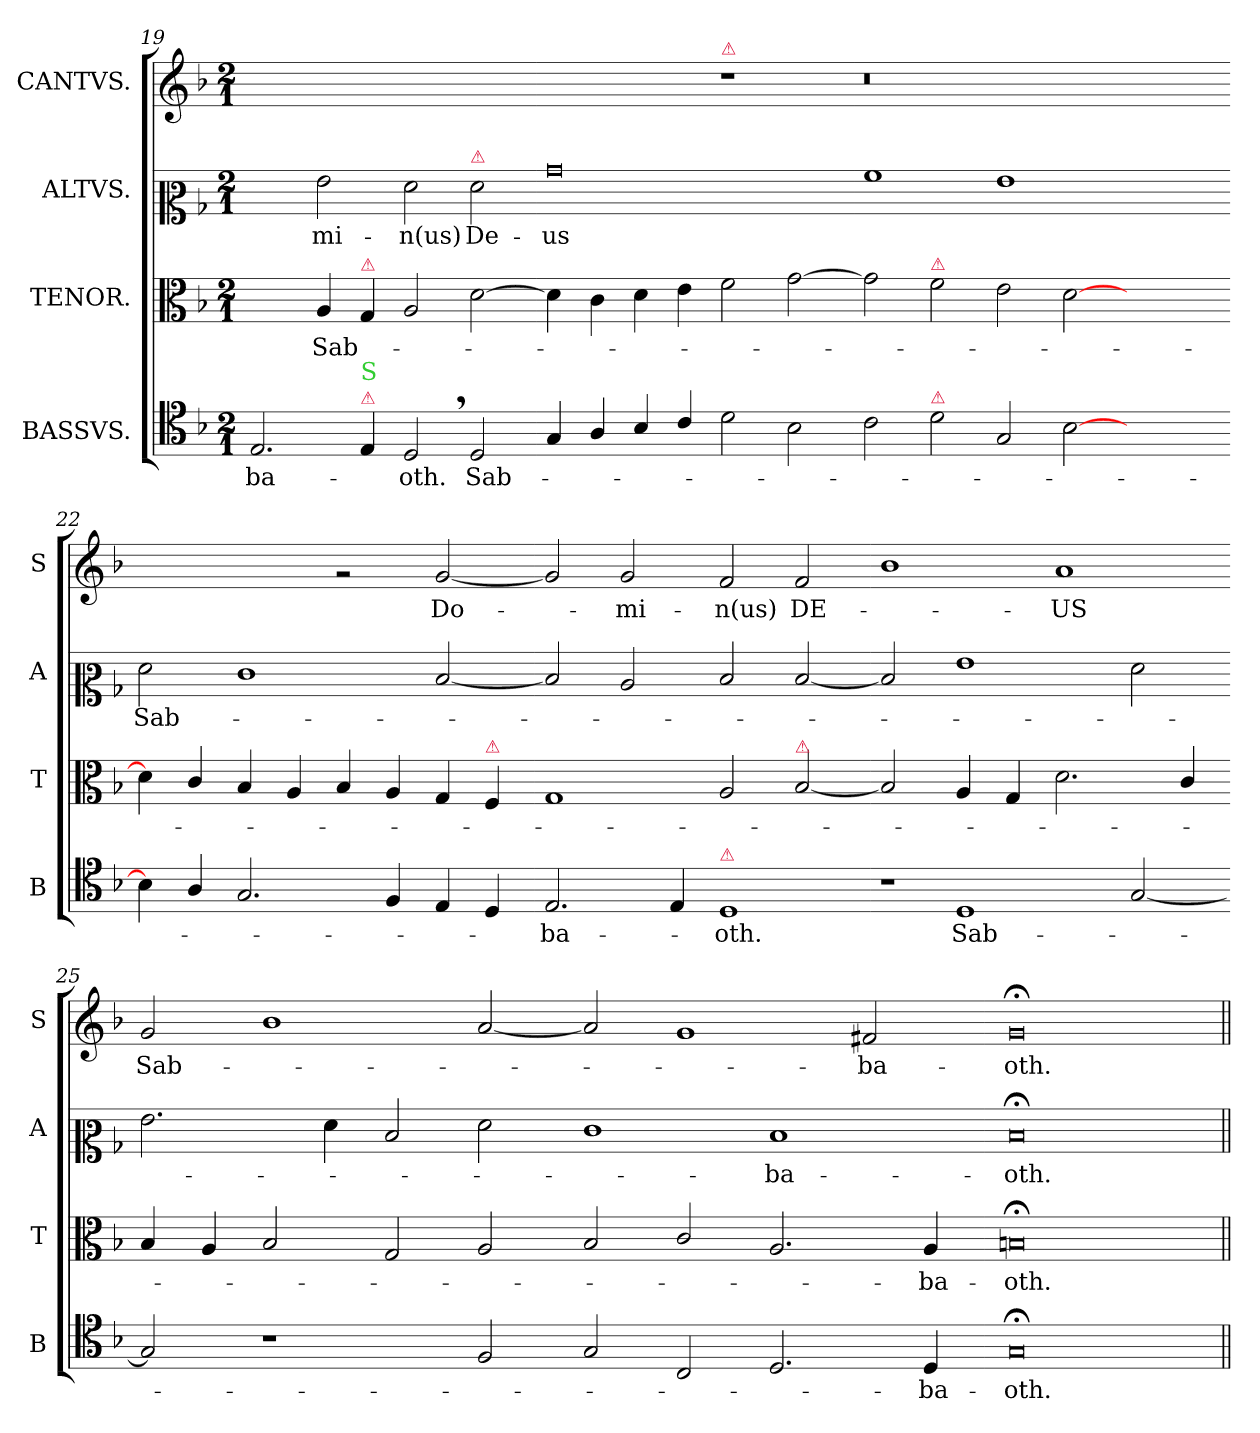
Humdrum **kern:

**kern	**text	**kern	**text	**kern	**text	**kern	**text
*part4	*part4	*part3	*part3	*part2	*part2	*part1	*part1
*staff4	*staff4	*staff3	*staff3	*staff2	*staff2	*staff1	*staff1
*I"BASSVS.	*	*I"TENOR.	*	*I"ALTVS.	*	*I"CANTVS.	*
*I'B	*	*I'T	*	*I'A	*	*I'S	*
*clefC4	*	*clefC3	*	*clefC2	*	*clefG2	*
*k[b-]	*	*k[b-]	*	*k[b-]	*	*k[b-]	*
*M2/1	*	*M2/1	*	*M2/1	*	*M2/1	*
=19	=19	=19	=19	=19	=19	=19	=19
2.E/	-ba-	2ryy	.	2ryy	.	0ryy	.
.	.	4A/	Sab-	2g\	-mi-	.	.
!	!	!LO:TX:a:color=crimson:t=⚠	!	!	!	!	!
!LO:TX:a:color=crimson:t=⚠	!	!	!	!	!	!	!
!LO:TX:a:color=limegreen:t=S	!	!	!	!	!	!	!
4E/	.	4G/	.	.	.	.	.
2D,/	-oth.	2A/	.	2f\	-n(us)	.	.
!	!	!	!	!LO:TX:a:color=crimson:t=⚠	!	!	!
2D/	Sab-	[2d\	.	2f\	De-	.	.
=20-	=20-	=20-	=20-	=20-	=20-	=20-	=20-
4G/	.	4d\]	.	0b-	-us	1ryy	.
4A/	.	4c\	.	.	.	.	.
4B-/	.	4d\	.	.	.	.	.
4c/	.	4e\	.	.	.	.	.
!	!	!	!	!	!	!LO:TX:a:color=crimson:t=⚠	!
2d\	.	2f\	.	.	.	1r	.
2B-\	.	[2g\	.	.	.	.	.
=21-	=21-	=21-	=21-	=21-	=21-	=21-	=21-
2c\	.	2g\]	.	1a	.	0.r	.
!	!	!LO:TX:a:color=crimson:t=⚠	!	!	!	!	!
!LO:TX:a:color=crimson:t=⚠	!	!	!	!	!	!	!
2d\	.	2f\	.	.	.	.	.
2G/	.	2e\	.	1g	.	.	.
[2B-\	.	[2d\	.	.	.	.	.
1ryy	.	1ryy	.	1ryy	.	.	.
=22-	=22-	=22-	=22-	=22-	=22-	=22-	=22-
4B-\]	.	4d\]	.	2f\	Sab-	1ryy	.
4A/	.	4c/	.	.	.	.	.
2.G/	.	4B-/	.	1e	.	.	.
.	.	4A/	.	.	.	.	.
.	.	4B-/	.	.	.	2rg	.
4F/	.	4A/	.	.	.	.	.
4E/	.	4G/	.	[2d/	.	[2g/	Do-
!	!	!LO:TX:a:color=crimson:t=⚠	!	!	!	!	!
4D/	.	4F/	.	.	.	.	.
=23-	=23-	=23-	=23-	=23-	=23-	=23-	=23-
2.E/	-ba-	1G	.	2d/]	.	2g/]	.
.	.	.	.	2c/	.	2g/	-mi-
4E/	.	.	.	.	.	.	.
!LO:TX:a:color=crimson:t=⚠	!	!	!	!	!	!	!
1D	-oth.	2A/	.	2d/	.	2f/	-n(us)
!	!	!LO:TX:a:color=crimson:t=⚠	!	!	!	!	!
.	.	[2B-/	.	[2d/	.	2f/	DE-
=24-	=24-	=24-	=24-	=24-	=24-	=24-	=24-
!LO:N:vis=1	!	!	!	!	!	!	!
2r	.	2B-/]	.	2d/]	.	1b-	.
1D	Sab-	4A/	.	1g	.	.	.
.	.	4G/	.	.	.	.	.
.	.	2.d\	.	.	.	1a	-US
[2G/	.	.	.	2f\	.	.	.
.	.	4c/	.	.	.	.	.
=25-	=25-	=25-	=25-	=25-	=25-	=25-	=25-
2G/]	.	4B-/	.	2.g\	.	2g/	Sab-
.	.	4A/	.	.	.	.	.
1r	.	2B-/	.	.	.	1b-	.
.	.	.	.	4f\	.	.	.
.	.	2G/	.	2d/	.	.	.
2F/	.	2A/	.	2f\	.	[2a/	.
=26-	=26-	=26-	=26-	=26-	=26-	=26-	=26-
2G/	.	2B-/	.	1e	.	2a/]	.
2C/	.	2c/	.	.	.	1g	.
2.D/	.	2.A/	.	1d	-ba-	.	.
.	.	.	.	.	.	2f#X/	-ba-
4D/	-ba-	4A/	-ba-	.	.	.	.
=27-	=27-	=27-	=27-	=27-	=27-	=27-	=27-
0G;<	-oth.	0Bn;<	-oth.	0d;<	-oth.	0g;<	-oth.
=||	=||	=||	=||	=||	=||	=||	=||
*-	*-	*-	*-	*-	*-	*-	*-
